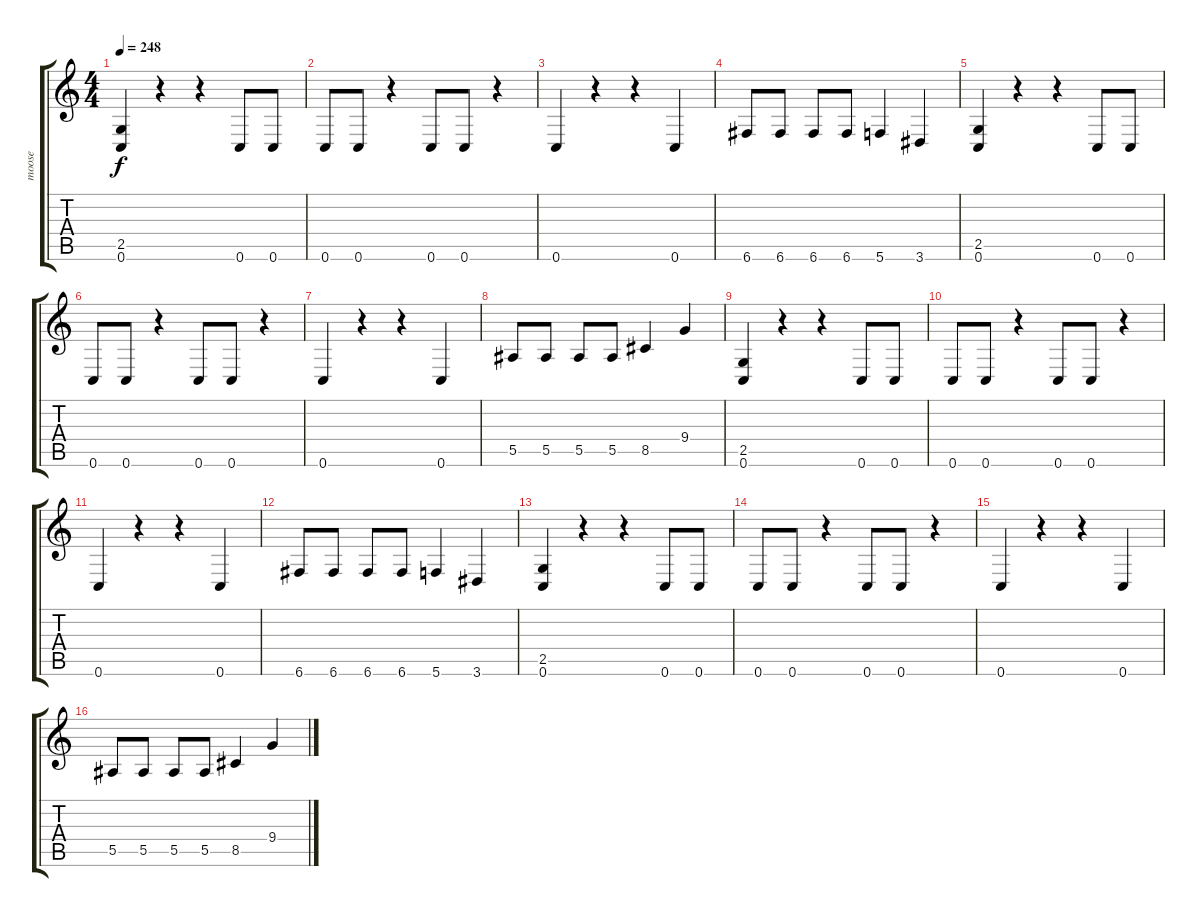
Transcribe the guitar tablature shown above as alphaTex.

\track ("moose" "moose") {instrument slapbass2}
\staff {score tabs}
\tuning (C4 G3 Eb3 Bb2 F2 C2) {hide}
\ts (4 4)
\tempo 248
\clef g2
\ks c
(2.5 0.6).4{dy f} r.4 r.4 0.6.8 0.6.8 |
0.6.8 0.6.8 r.4 0.6.8 0.6.8 r.4 |
0.6.4 r.4 r.4 0.6.4 |
6.6.8 6.6.8 6.6.8 6.6.8 5.6.4 3.6.4 |
(2.5 0.6).4 r.4 r.4 0.6.8 0.6.8 |
0.6.8 0.6.8 r.4 0.6.8 0.6.8 r.4 |
0.6.4 r.4 r.4 0.6.4 |
5.5.8 5.5.8 5.5.8 5.5.8 8.5.4 9.4.4 |
(2.5 0.6).4 r.4 r.4 0.6.8 0.6.8 |
0.6.8 0.6.8 r.4 0.6.8 0.6.8 r.4 |
0.6.4 r.4 r.4 0.6.4 |
6.6.8 6.6.8 6.6.8 6.6.8 5.6.4 3.6.4 |
(2.5 0.6).4 r.4 r.4 0.6.8 0.6.8 |
0.6.8 0.6.8 r.4 0.6.8 0.6.8 r.4 |
0.6.4 r.4 r.4 0.6.4 |
5.5.8 5.5.8 5.5.8 5.5.8 8.5.4 9.4.4
